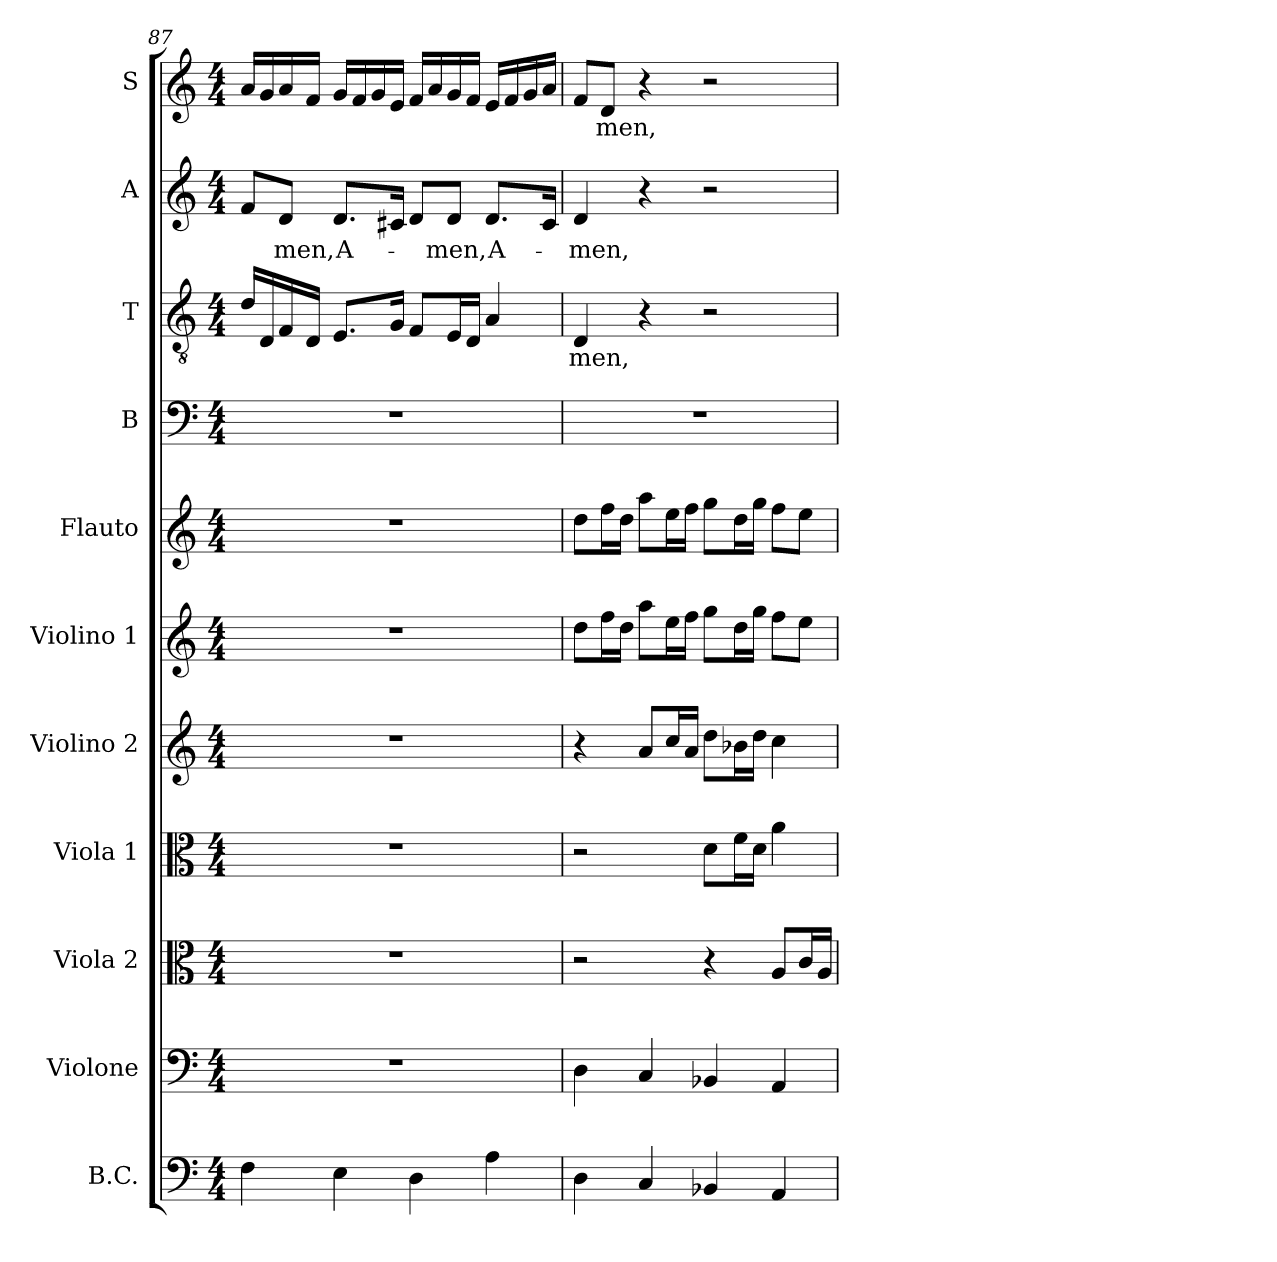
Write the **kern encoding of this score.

**kern	**kern	**kern	**kern	**kern	**kern	**kern	**kern	**kern	**text	**kern	**text	**kern	**text
*part11	*part10	*part9	*part8	*part7	*part6	*part5	*part4	*part3	*part3	*part2	*part2	*part1	*part1
*staff11	*staff10	*staff9	*staff8	*staff7	*staff6	*staff5	*staff4	*staff3	*staff3	*staff2	*staff2	*staff1	*staff1
*I"B.C.	*I"Violone	*I"Viola 2	*I"Viola 1	*I"Violino 2	*I"Violino 1	*I"Flauto	*I"B	*I"T	*	*I"A	*	*I"S	*
*I'B.C.	*I'Vne.	*I'Va2	*I'Va1	*I'Vn2	*I'Vn1	*I'Fl.	*I'B	*I'T	*	*I'A	*	*I'S	*
*clefF4	*clefF4	*clefC3	*clefC3	*clefG2	*clefG2	*clefG2	*clefF4	*clefGv2	*	*clefG2	*	*clefG2	*
*	*	*	*	*	*	*	*	*ITrd7c12	*	*	*	*	*
*k[]	*k[]	*k[]	*k[]	*k[]	*k[]	*k[]	*k[]	*k[]	*	*k[]	*	*k[]	*
*C:	*C:	*C:	*C:	*C:	*C:	*C:	*C:	*C:	*	*C:	*	*C:	*
*M4/4	*M4/4	*M4/4	*M4/4	*M4/4	*M4/4	*M4/4	*M4/4	*M4/4	*	*M4/4	*	*M4/4	*
=87	=87	=87	=87	=87	=87	=87	=87	=87	=87	=87	=87	=87	=87
4Fi\	1r	1r	1r	1r	1r	1r	1r	16Di/LL	.	8fi/L	.	16ai/LL	.
.	.	.	.	.	.	.	.	16DDi/	.	.	.	16gi/	.
!	!	!	!	!	!	!	!	!	!	!	!LO:LY:b:color=#000000	!	!
.	.	.	.	.	.	.	.	16FFi/	.	8di/J	-men,	16ai/	.
.	.	.	.	.	.	.	.	16DDi/JJ	.	.	.	16fi/JJ	.
!	!	!	!	!	!	!	!	!	!	!	!LO:LY:b:color=#000000	!	!
4Ei\	.	.	.	.	.	.	.	8.EEi/L	.	8.di/L	A-	16gi/LL	.
.	.	.	.	.	.	.	.	.	.	.	.	16fi/	.
.	.	.	.	.	.	.	.	.	.	.	.	16gi/	.
.	.	.	.	.	.	.	.	16GGi/Jk	.	16c#Xi/Jk	.	16ei/JJ	.
4Di\	.	.	.	.	.	.	.	8FFi/L	.	8di/L	.	16fi/LL	.
.	.	.	.	.	.	.	.	.	.	.	.	16ai/	.
!	!	!	!	!	!	!	!	!	!	!	!LO:LY:b:color=#000000	!	!
.	.	.	.	.	.	.	.	16EEi/L	.	8di/J	-men,	16gi/	.
.	.	.	.	.	.	.	.	16DDi/JJ	.	.	.	16fi/JJ	.
!	!	!	!	!	!	!	!	!	!	!	!LO:LY:b:color=#000000	!	!
4Ai\	.	.	.	.	.	.	.	4AAi/	.	8.di/L	A-	16ei/LL	.
.	.	.	.	.	.	.	.	.	.	.	.	16fi/	.
.	.	.	.	.	.	.	.	.	.	.	.	16gi/	.
.	.	.	.	.	.	.	.	.	.	16c#i/Jk	.	16ai/JJ	.
=88	=88	=88	=88	=88	=88	=88	=88	=88	=88	=88	=88	=88	=88
!	!	!	!	!	!	!	!	!	!LO:LY:b:color=#000000	!	!	!	!
!	!	!	!	!	!	!	!	!	!	!	!LO:LY:b:color=#000000	!	!
4Di\	4Di\	2r	2r	4r	8ddi\L	8ddi\L	1r	4DDi/	-men,	4di/	-men,	8fi/L	.
!	!	!	!	!	!	!	!	!	!	!	!	!	!LO:LY:b:color=#000000
.	.	.	.	.	16ffi\L	16ffi\L	.	.	.	.	.	8di/J	-men,
.	.	.	.	.	16ddi\JJ	16ddi\JJ	.	.	.	.	.	.	.
4Ci/	4Ci/	.	.	8ai/L	8aai\L	8aai\L	.	4r	.	4r	.	4r	.
.	.	.	.	16cci/L	16eei\L	16eei\L	.	.	.	.	.	.	.
.	.	.	.	16ai/JJ	16ffi\JJ	16ffi\JJ	.	.	.	.	.	.	.
4BB-Xi/	4BB-Xi/	4r	8di\L	8ddi\L	8ggi\L	8ggi\L	.	2r	.	2r	.	2r	.
.	.	.	16fi\L	16b-Xi\L	16ddi\L	16ddi\L	.	.	.	.	.	.	.
.	.	.	16di\JJ	16ddi\JJ	16ggi\JJ	16ggi\JJ	.	.	.	.	.	.	.
4AAi/	4AAi/	8Ai/L	4ai\	4cci\	8ffi\L	8ffi\L	.	.	.	.	.	.	.
.	.	16ci/L	.	.	8eei\J	8eei\J	.	.	.	.	.	.	.
.	.	16Ai/JJ	.	.	.	.	.	.	.	.	.	.	.
=	=	=	=	=	=	=	=	=	=	=	=	=	=
*-	*-	*-	*-	*-	*-	*-	*-	*-	*-	*-	*-	*-	*-
